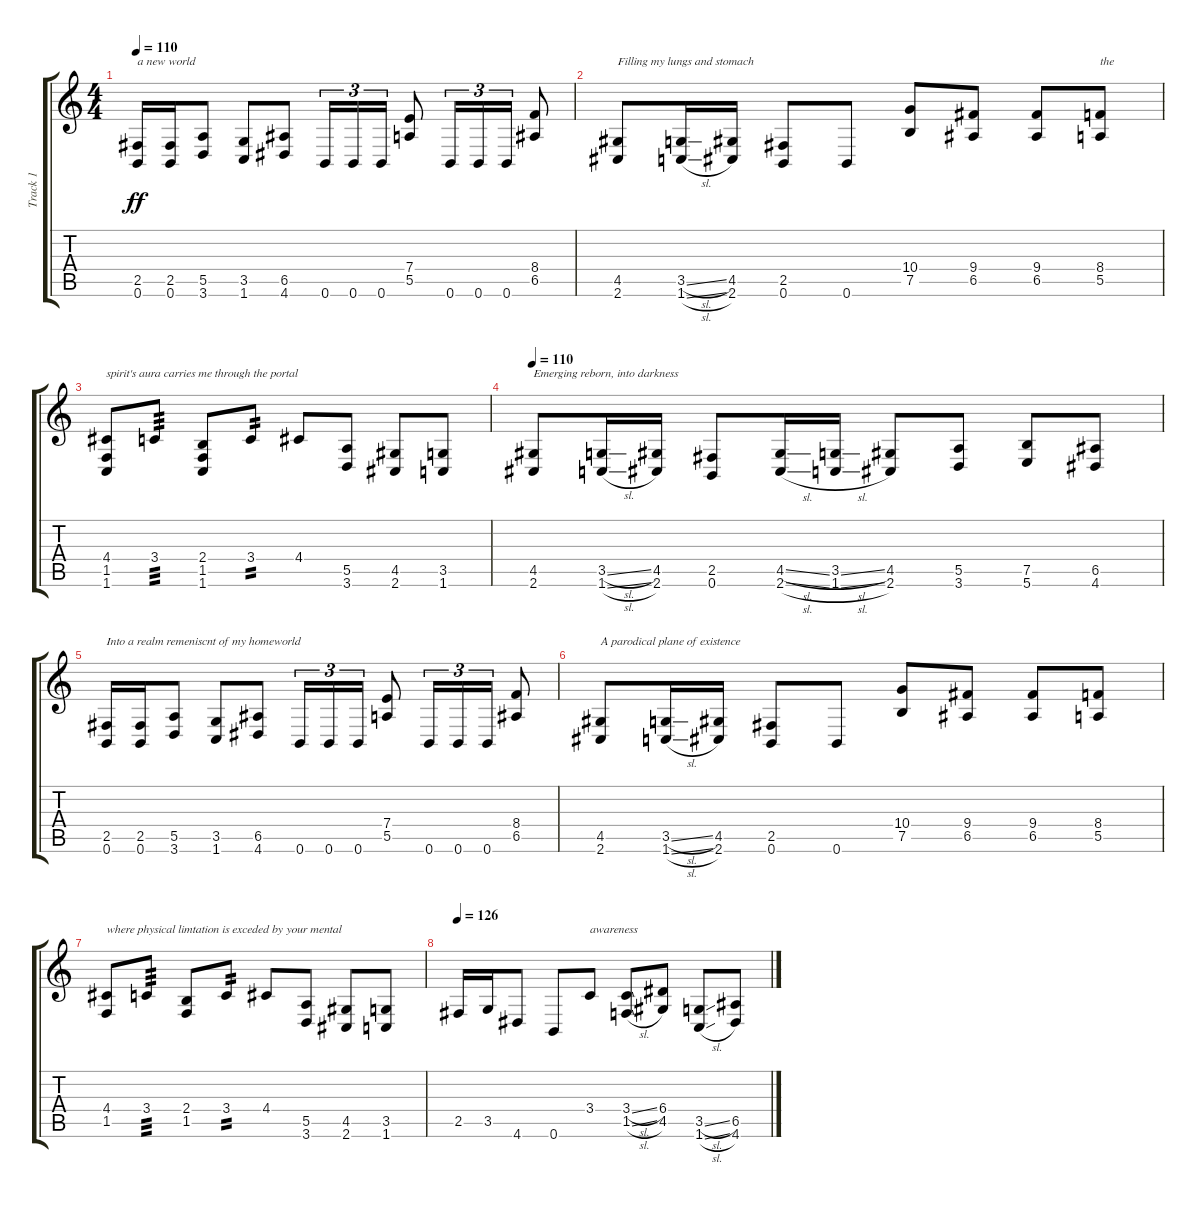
\track ("Track 1" "Track 1") {instrument distortionguitar}
\staff {score tabs}
\tuning (B3 Gb3 D3 A2 E2 B1) {hide}
\ts (4 4)
\tempo 110
\clef g2
\ks c
(2.5 0.6).16{txt "a new world" dy ff} (2.5 0.6).16 (5.5 3.6).8 (3.5 1.6).8 (6.5 4.6).8 0.6.16{tu (3 2)} 0.6.16{tu (3 2)} 0.6.16{tu (3 2)} (7.4 5.5).8 0.6.16{tu (3 2)} 0.6.16{tu (3 2)} 0.6.16{tu (3 2)} (8.4 6.5).8 |
(4.5 2.6).8{txt "Filling my lungs and stomach"} (3.5{sl} 1.6{sl}).16 (4.5 2.6).16 (2.5 0.6).8 0.6.8 (10.4 7.5).8 (9.4 6.5).8 (9.4 6.5).8 (8.4 5.5).8{txt "the"} |
(4.4 1.5 1.6).8{txt "spirit's aura carries me through the portal"} 3.4.8{tp 3} (2.4 1.5 1.6).8 3.4.8{tp 2} 4.4.8 (5.5 3.6).8 (4.5 2.6).8 (3.5 1.6).8 |
\tempo 110
(4.5 2.6).8{txt "Emerging reborn, into darkness"} (3.5{sl} 1.6{sl}).16 (4.5 2.6).16 (2.5 0.6).8 (4.5{sl} 2.6{sl}).16 (3.5{sl} 1.6{sl}).16 (4.5 2.6).8 (5.5 3.6).8 (7.5 5.6).8 (6.5 4.6).8 |
(2.5 0.6).16{txt "Into a realm remeniscnt of my homeworld"} (2.5 0.6).16 (5.5 3.6).8 (3.5 1.6).8 (6.5 4.6).8 0.6.16{tu (3 2)} 0.6.16{tu (3 2)} 0.6.16{tu (3 2)} (7.4 5.5).8 0.6.16{tu (3 2)} 0.6.16{tu (3 2)} 0.6.16{tu (3 2)} (8.4 6.5).8 |
(4.5 2.6).8{txt "A parodical plane of existence"} (3.5{sl} 1.6{sl}).16 (4.5 2.6).16 (2.5 0.6).8 0.6.8 (10.4 7.5).8 (9.4 6.5).8 (9.4 6.5).8 (8.4 5.5).8 |
(4.4 1.5).8{txt "where physical limtation is exceded by your mental"} 3.4.8{tp 3} (2.4 1.5).8 3.4.8{tp 2} 4.4.8 (5.5 3.6).8 (4.5 2.6).8 (3.5 1.6).8 |
\tempo 126
2.5.16 3.5.16 4.6.8 0.6.8 3.4.8{txt "awareness"} (3.4{sl} 1.5{sl}).8 (6.4 4.5).8 (3.5{sl} 1.6{sl}).8 (6.5 4.6).8
